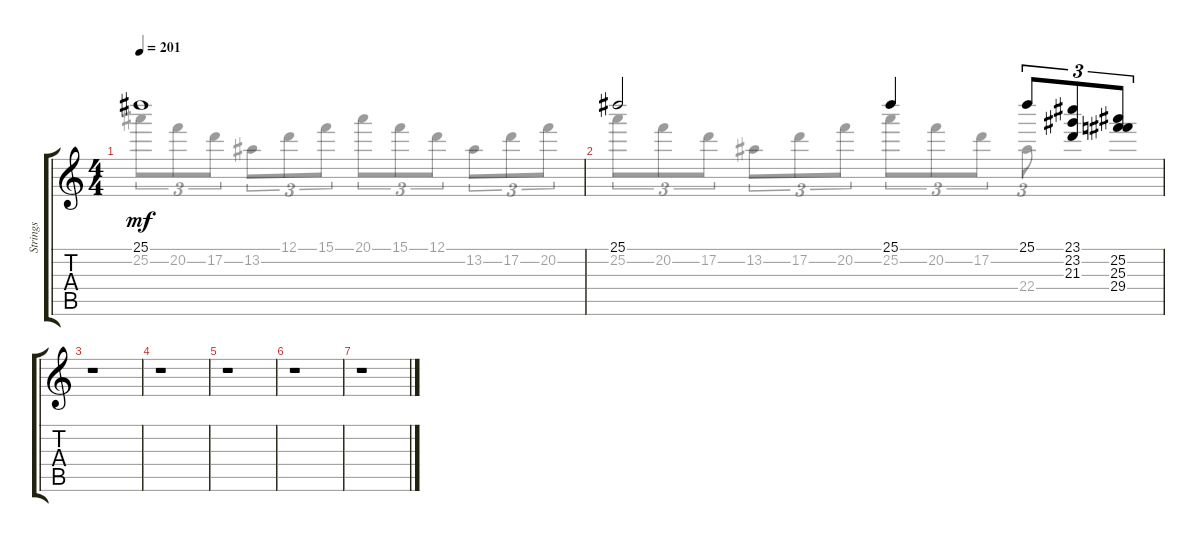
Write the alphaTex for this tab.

\track ("Strings" "Strings") {instrument electricguitarclean}
\staff {score tabs}
\tuning (D4 A3 F3 C3 G2 C2) {hide}
\voice
\ts (4 4)
\tempo 201
\clef g2
\ks aminor
25.1.1{dy mf} |
25.1.2 25.1.4 25.1.8{tu (3 2)} (23.1 23.2 21.3).8{tu (3 2)} (25.2 25.3 29.4).8{tu (3 2)} |
r.1 |
r.1 |
r.1 |
r.1 |
r.1
\voice
\clef g2
\ottava regular
\simile none
\ks aminor
25.2.8{tu (3 2) dy mf} 20.2.8{tu (3 2)} 17.2.8{tu (3 2)} 13.2.8{tu (3 2)} 12.1.8{tu (3 2)} 15.1.8{tu (3 2)} 20.1.8{tu (3 2)} 15.1.8{tu (3 2)} 12.1.8{tu (3 2)} 13.2.8{tu (3 2)} 17.2.8{tu (3 2)} 20.2.8{tu (3 2)} |
25.2.8{tu (3 2)} 20.2.8{tu (3 2)} 17.2.8{tu (3 2)} 13.2.8{tu (3 2)} 17.2.8{tu (3 2)} 20.2.8{tu (3 2)} 25.2.8{tu (3 2)} 20.2.8{tu (3 2)} 17.2.8{tu (3 2)} 22.4.8{tu (3 2)} |
|
|
|
|
